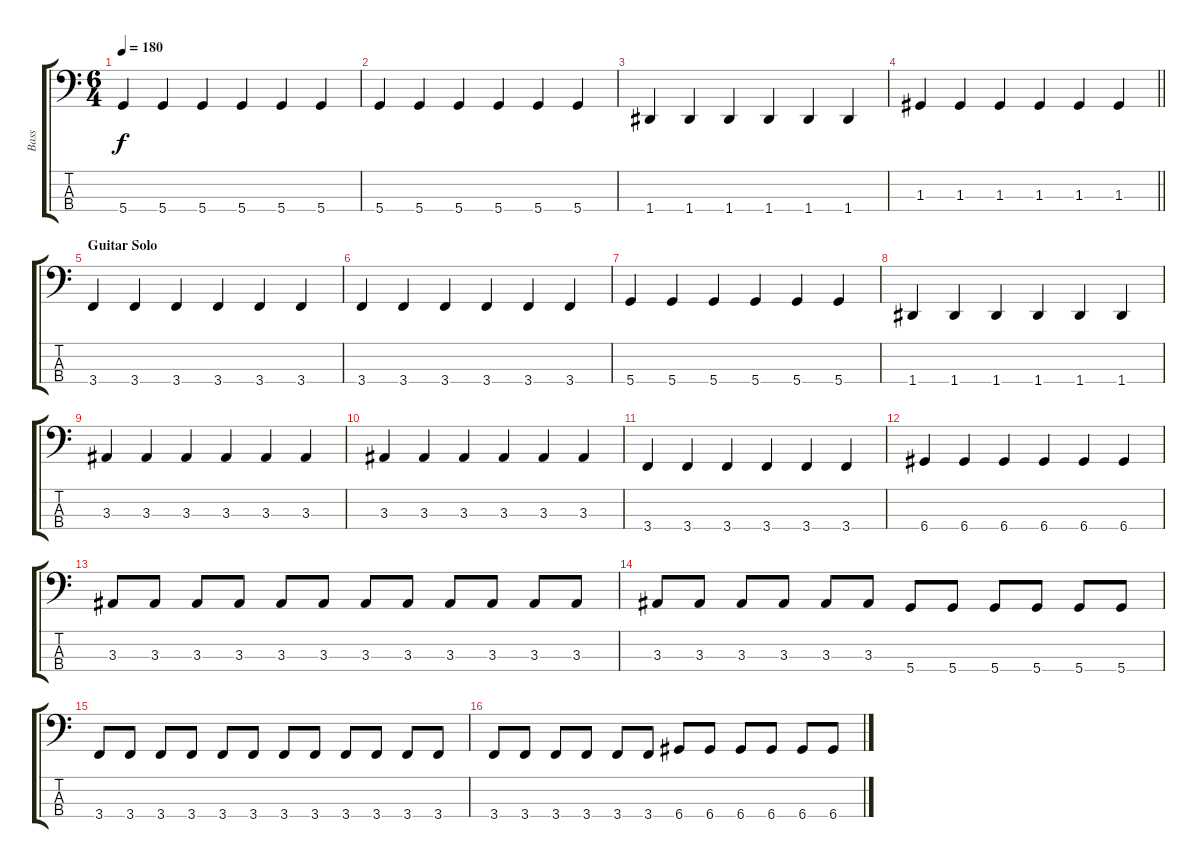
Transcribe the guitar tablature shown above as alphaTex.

\track ("Bass" "Bass") {instrument electricbassfinger}
\staff {score tabs}
\tuning (F2 C2 G1 D1) {hide}
\ts (6 4)
\tempo 180
\clef f4
\ks c
5.4.4{dy f} 5.4.4 5.4.4 5.4.4 5.4.4 5.4.4 |
5.4.4 5.4.4 5.4.4 5.4.4 5.4.4 5.4.4 |
1.4.4 1.4.4 1.4.4 1.4.4 1.4.4 1.4.4 |
\barLineRight lightlight
1.3.4 1.3.4 1.3.4 1.3.4 1.3.4 1.3.4 |
\section ("" "Guitar Solo")
3.4.4 3.4.4 3.4.4 3.4.4 3.4.4 3.4.4 |
3.4.4 3.4.4 3.4.4 3.4.4 3.4.4 3.4.4 |
5.4.4 5.4.4 5.4.4 5.4.4 5.4.4 5.4.4 |
1.4.4 1.4.4 1.4.4 1.4.4 1.4.4 1.4.4 |
3.3.4 3.3.4 3.3.4 3.3.4 3.3.4 3.3.4 |
3.3.4 3.3.4 3.3.4 3.3.4 3.3.4 3.3.4 |
3.4.4 3.4.4 3.4.4 3.4.4 3.4.4 3.4.4 |
6.4.4 6.4.4 6.4.4 6.4.4 6.4.4 6.4.4 |
3.3.8 3.3.8 3.3.8 3.3.8 3.3.8 3.3.8 3.3.8 3.3.8 3.3.8 3.3.8 3.3.8 3.3.8 |
3.3.8 3.3.8 3.3.8 3.3.8 3.3.8 3.3.8 5.4.8 5.4.8 5.4.8 5.4.8 5.4.8 5.4.8 |
3.4.8 3.4.8 3.4.8 3.4.8 3.4.8 3.4.8 3.4.8 3.4.8 3.4.8 3.4.8 3.4.8 3.4.8 |
3.4.8 3.4.8 3.4.8 3.4.8 3.4.8 3.4.8 6.4.8 6.4.8 6.4.8 6.4.8 6.4.8 6.4.8
